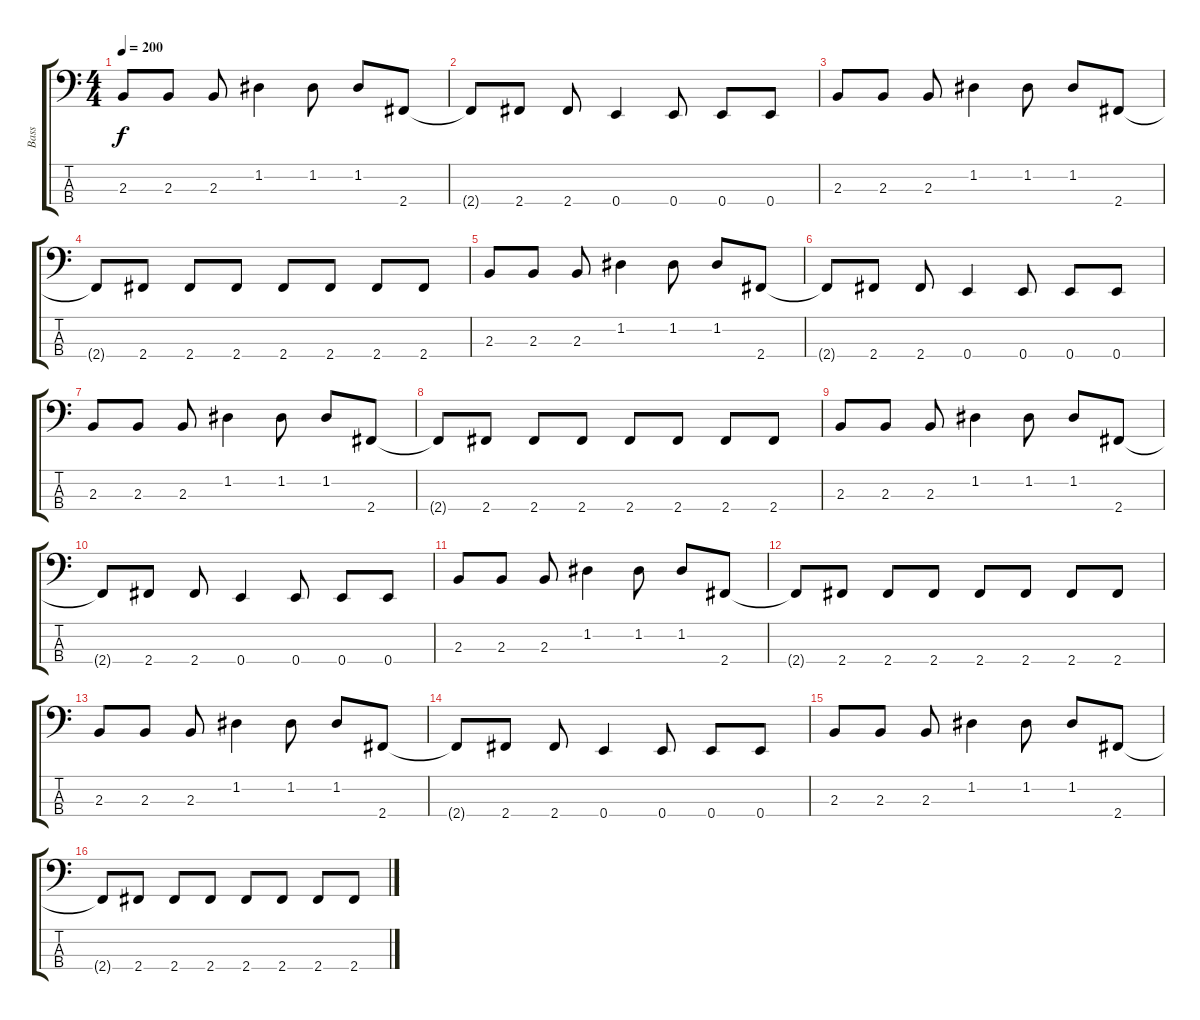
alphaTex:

\track ("Bass" "Bass") {instrument electricbassfinger}
\staff {score tabs}
\tuning (G2 D2 A1 E1) {hide}
\ts (4 4)
\tempo 200
\clef f4
\ks c
2.3.8{dy f} 2.3.8 2.3.8 1.2.4 1.2.8 1.2.8 2.4.8 |
2.4{t}.8 2.4.8 2.4.8 0.4.4 0.4.8 0.4.8 0.4.8 |
2.3.8 2.3.8 2.3.8 1.2.4 1.2.8 1.2.8 2.4.8 |
2.4{t}.8 2.4.8 2.4.8 2.4.8 2.4.8 2.4.8 2.4.8 2.4.8 |
2.3.8 2.3.8 2.3.8 1.2.4 1.2.8 1.2.8 2.4.8 |
2.4{t}.8 2.4.8 2.4.8 0.4.4 0.4.8 0.4.8 0.4.8 |
2.3.8 2.3.8 2.3.8 1.2.4 1.2.8 1.2.8 2.4.8 |
2.4{t}.8 2.4.8 2.4.8 2.4.8 2.4.8 2.4.8 2.4.8 2.4.8 |
2.3.8 2.3.8 2.3.8 1.2.4 1.2.8 1.2.8 2.4.8 |
2.4{t}.8 2.4.8 2.4.8 0.4.4 0.4.8 0.4.8 0.4.8 |
2.3.8 2.3.8 2.3.8 1.2.4 1.2.8 1.2.8 2.4.8 |
2.4{t}.8 2.4.8 2.4.8 2.4.8 2.4.8 2.4.8 2.4.8 2.4.8 |
2.3.8 2.3.8 2.3.8 1.2.4 1.2.8 1.2.8 2.4.8 |
2.4{t}.8 2.4.8 2.4.8 0.4.4 0.4.8 0.4.8 0.4.8 |
2.3.8 2.3.8 2.3.8 1.2.4 1.2.8 1.2.8 2.4.8 |
2.4{t}.8 2.4.8 2.4.8 2.4.8 2.4.8 2.4.8 2.4.8 2.4.8
